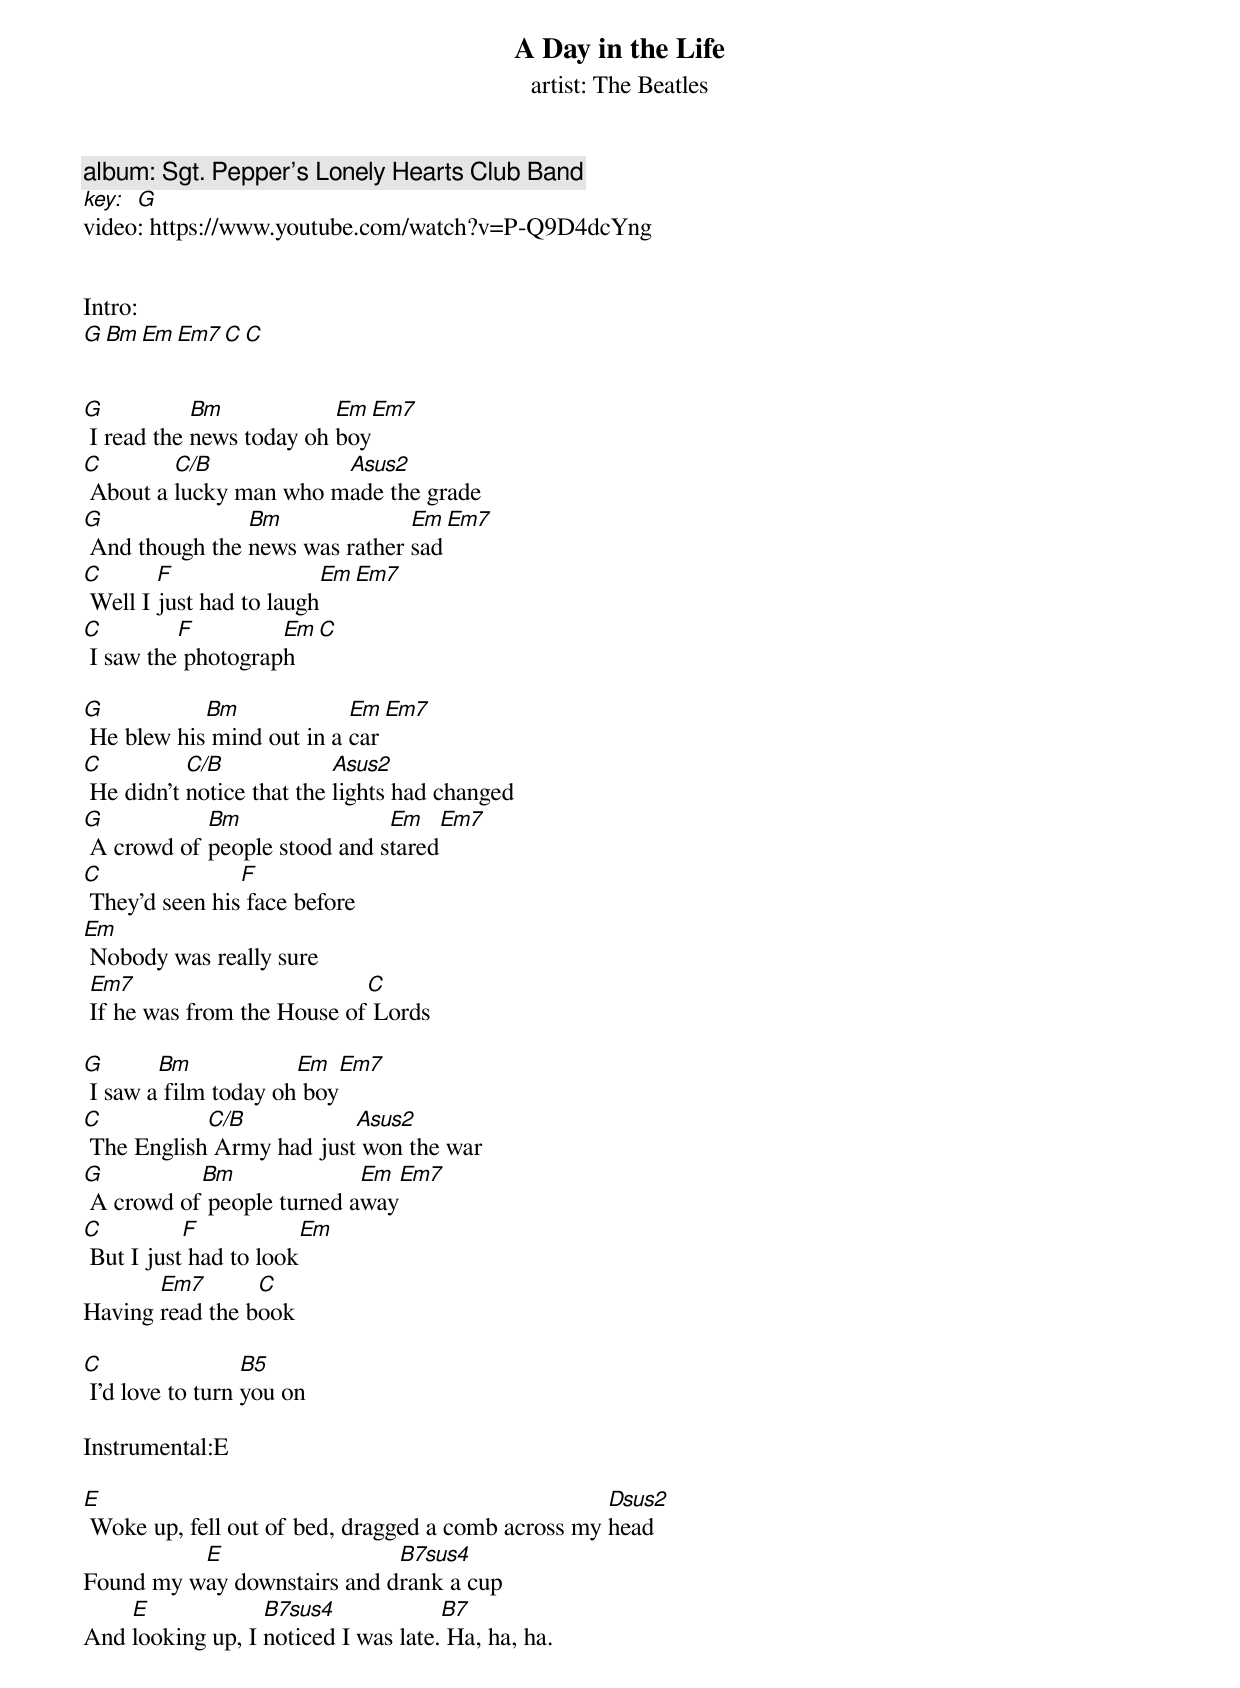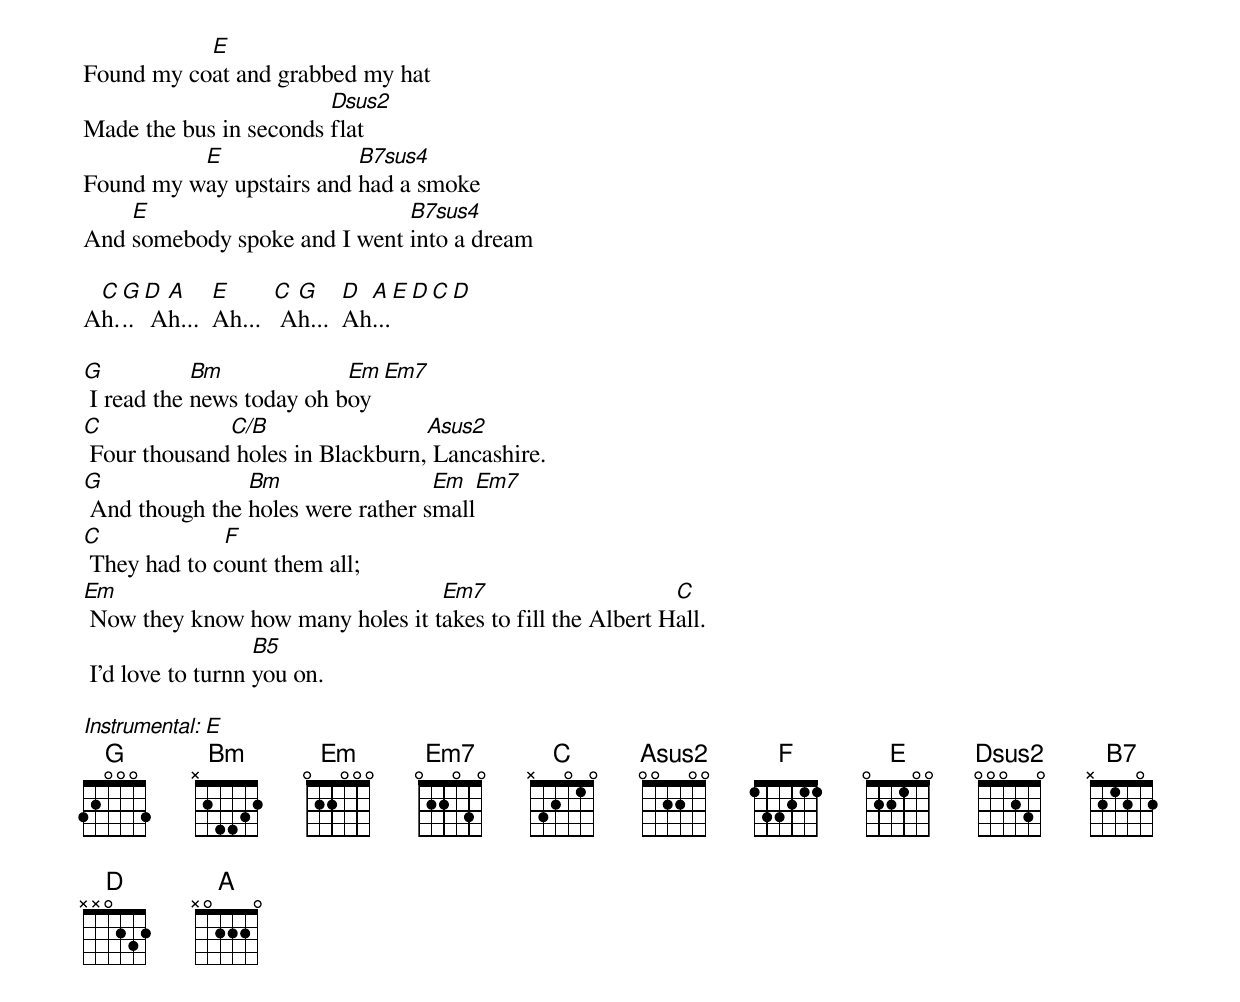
A Day in the Life
artist: The Beatles
album: Sgt. Pepper's Lonely Hearts Club Band
key: G
video: https://www.youtube.com/watch?v=P-Q9D4dcYng


Intro:
G Bm Em Em7 C C


G           Bm            Em Em7
 I read the news today oh boy
C        C/B            Asus2
 About a lucky man who made the grade
G               Bm              Em   Em7
 And though the news was rather sad
C       F                Em    Em7
 Well I just had to laugh
C         F         Em   C
 I saw the photograph

G           Bm             Em   Em7
 He blew his mind out in a car
C          C/B             Asus2
 He didn't notice that the lights had changed
G           Bm                Em    Em7
 A crowd of people stood and stared
C               F
 They'd seen his face before
Em
 Nobody was really sure
 Em7                        C
 If he was from the House of Lords

G       Bm            Em    Em7
 I saw a film today oh boy
C           C/B           Asus2
 The English Army had just won the war
G          Bm              Em   Em7
 A crowd of people turned away
C          F           Em
 But I just had to look
       Em7       C
Having read the book

C                 B5
 I'd love to turn you on

Instrumental:E

E                                                   Dsus2
 Woke up, fell out of bed, dragged a comb across my head
          E                  B7sus4
Found my way downstairs and drank a cup
    E             B7sus4             B7
And looking up, I noticed I was late. Ha, ha, ha.
           E
Found my coat and grabbed my hat
                        Dsus2
Made the bus in seconds flat
          E               B7sus4
Found my way upstairs and had a smoke
    E                         B7sus4
And somebody spoke and I went into a dream

 C G  D A     E      C G     D A      E  D  C  D
Ah...  Ah...  Ah...   Ah...  Ah...

G           Bm             Em   Em7
 I read the news today oh boy
C             C/B                 Asus2
 Four thousand holes in Blackburn, Lancashire.
G               Bm                 Em    Em7
 And though the holes were rather small
C             F
 They had to count them all;
Em                                Em7                      C
 Now they know how many holes it takes to fill the Albert Hall.
                   B5
 I'd love to turnn you on.

Instrumental: E
